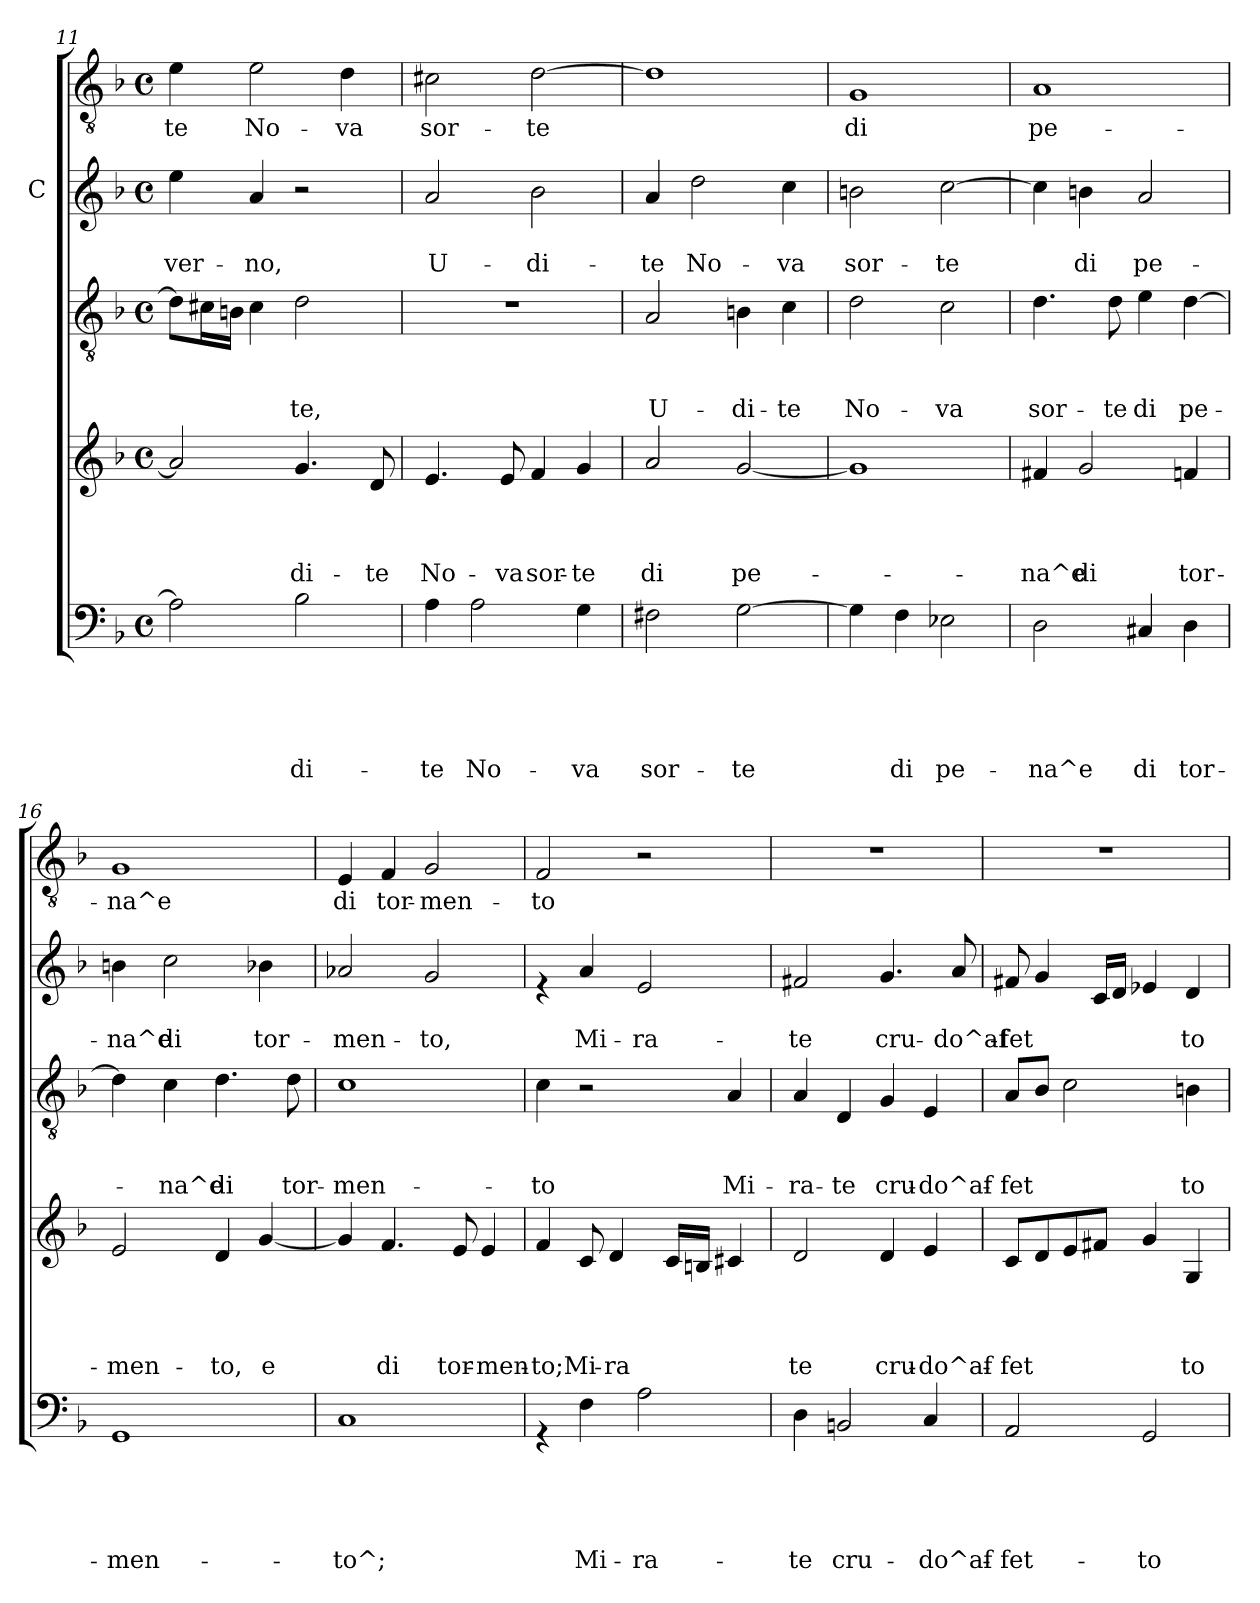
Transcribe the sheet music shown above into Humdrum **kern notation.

**kern	**text	**text	**text	**text	**text	**kern	**text	**text	**text	**text	**kern	**text	**text	**text	**kern	**text	**text	**kern	**text
*part5	*part5	*part5	*part5	*part5	*part5	*part4	*part4	*part4	*part4	*part4	*part3	*part3	*part3	*part3	*part2	*part2	*part2	*part1	*part1
*staff5	*staff5	*staff5	*staff5	*staff5	*staff5	*staff4	*staff4	*staff4	*staff4	*staff4	*staff3	*staff3	*staff3	*staff3	*staff2	*staff2	*staff2	*staff1	*staff1
*	*	*	*	*	*	*	*	*	*	*	*	*	*	*	*I"C	*	*	*	*
!!LO:LB:g=z
*clefF4	*	*	*	*	*	*clefG2	*	*	*	*	*clefGv2	*	*	*	*clefG2	*	*	*clefGv2	*
*k[b-]	*	*	*	*	*	*k[b-]	*	*	*	*	*k[b-]	*	*	*	*k[b-]	*	*	*k[b-]	*
*F:	*	*	*	*	*	*F:	*	*	*	*	*F:	*	*	*	*F:	*	*	*F:	*
*M4/4	*	*	*	*	*	*M4/4	*	*	*	*	*M4/4	*	*	*	*M4/4	*	*	*M4/4	*
*met(c)	*	*	*	*	*	*met(c)	*	*	*	*	*met(c)	*	*	*	*met(c)	*	*	*met(c)	*
=11	=11	=11	=11	=11	=11	=11	=11	=11	=11	=11	=11	=11	=11	=11	=11	=11	=11	=11	=11
!	!	!	!	!	!	!	!	!	!	!	!	!	!	!	!	!	!LO:LY:b	!	!LO:LY:b
2A\]	.	.	.	.	.	2a/]	.	.	.	.	8d\L]	.	.	.	4ee\	.	-ver-	4e\	-te
.	.	.	.	.	.	.	.	.	.	.	16c#X\L	.	.	.	.	.	.	.	.
.	.	.	.	.	.	.	.	.	.	.	16Bn\JJ	.	.	.	.	.	.	.	.
!	!	!	!	!	!	!	!	!	!	!	!	!	!	!	!	!	!LO:LY:b	!	!LO:LY:b
.	.	.	.	.	.	.	.	.	.	.	4c#\	.	.	.	4a/	.	-no,	2e\	No-
!	!	!	!	!	!LO:LY:b	!	!	!	!	!LO:LY:b	!	!	!	!LO:LY:b	!	!	!	!	!
2B-\	.	.	.	.	-di-	4.g/	.	.	.	-di-	2d\	.	.	te,	2r	.	.	.	.
!	!	!	!	!	!	!	!	!	!	!	!	!	!	!	!	!	!	!	!LO:LY:b
.	.	.	.	.	.	.	.	.	.	.	.	.	.	.	.	.	.	4d\	-va
!	!	!	!	!	!	!	!	!	!	!LO:LY:b	!	!	!	!	!	!	!	!	!
.	.	.	.	.	.	8d/	.	.	.	-te	.	.	.	.	.	.	.	.	.
=12	=12	=12	=12	=12	=12	=12	=12	=12	=12	=12	=12	=12	=12	=12	=12	=12	=12	=12	=12
!	!	!	!	!	!LO:LY:b	!	!	!	!	!LO:LY:b	!	!	!	!	!	!	!LO:LY:b	!	!LO:LY:b
4A\	.	.	.	.	-te	4.e/	.	.	.	No-	1r	.	.	.	2a/	.	U-	2c#X\	sor-
!	!	!	!	!	!LO:LY:b	!	!	!	!	!	!	!	!	!	!	!	!	!	!
2A\	.	.	.	.	No-	.	.	.	.	.	.	.	.	.	.	.	.	.	.
!	!	!	!	!	!	!	!	!	!	!LO:LY:b	!	!	!	!	!	!	!	!	!
.	.	.	.	.	.	8e/	.	.	.	-va	.	.	.	.	.	.	.	.	.
!	!	!	!	!	!	!	!	!	!	!LO:LY:b	!	!	!	!	!	!	!LO:LY:b	!	!LO:LY:b
.	.	.	.	.	.	4f/	.	.	.	sor-	.	.	.	.	2b-\	.	-di-	[>2d\	-te
!	!	!	!	!	!LO:LY:b	!	!	!	!	!LO:LY:b	!	!	!	!	!	!	!	!	!
4G\	.	.	.	.	-va	4g/	.	.	.	-te	.	.	.	.	.	.	.	.	.
=13	=13	=13	=13	=13	=13	=13	=13	=13	=13	=13	=13	=13	=13	=13	=13	=13	=13	=13	=13
!	!	!	!	!	!LO:LY:b	!	!	!	!	!LO:LY:b	!	!	!	!LO:LY:b	!	!	!LO:LY:b	!	!
2F#X\	.	.	.	.	sor-	2a/	.	.	.	di	2A/	.	.	U-	4a/	.	-te	1d]	.
!	!	!	!	!	!	!	!	!	!	!	!	!	!	!	!	!	!LO:LY:b	!	!
.	.	.	.	.	.	.	.	.	.	.	.	.	.	.	2dd\	.	No-	.	.
!	!	!	!	!	!LO:LY:b	!	!	!	!	!LO:LY:b	!	!	!	!LO:LY:b	!	!	!	!	!
[>2G\	.	.	.	.	-te	[<2g/	.	.	.	pe-	4Bn\	.	.	-di-	.	.	.	.	.
!	!	!	!	!	!	!	!	!	!	!	!	!	!	!LO:LY:b	!	!	!LO:LY:b	!	!
.	.	.	.	.	.	.	.	.	.	.	4c\	.	.	-te	4cc\	.	-va	.	.
=14	=14	=14	=14	=14	=14	=14	=14	=14	=14	=14	=14	=14	=14	=14	=14	=14	=14	=14	=14
!	!	!	!	!	!	!	!	!	!	!	!	!	!	!LO:LY:b	!	!	!LO:LY:b	!	!LO:LY:b
4G\]	.	.	.	.	.	1g]	.	.	.	.	2d\	.	.	No-	2bn\	.	sor-	1G	di
!	!	!	!	!	!LO:LY:b	!	!	!	!	!	!	!	!	!	!	!	!	!	!
4F\	.	.	.	.	di	.	.	.	.	.	.	.	.	.	.	.	.	.	.
!	!	!	!	!	!LO:LY:b	!	!	!	!	!	!	!	!	!LO:LY:b	!	!	!LO:LY:b	!	!
2E-X\	.	.	.	.	pe-	.	.	.	.	.	2c\	.	.	-va	[>2cc\	.	-te	.	.
=15	=15	=15	=15	=15	=15	=15	=15	=15	=15	=15	=15	=15	=15	=15	=15	=15	=15	=15	=15
!	!	!	!	!	!LO:LY:b	!	!	!	!	!LO:LY:b	!	!	!	!LO:LY:b	!	!	!	!	!LO:LY:b
2D\	.	.	.	.	-na^e	4f#X/	.	.	.	-na^e	4.d\	.	.	sor-	4cc\]	.	.	1A	pe-
!	!	!	!	!	!	!	!	!	!	!LO:LY:b	!	!	!	!	!	!	!LO:LY:b	!	!
.	.	.	.	.	.	2g/	.	.	.	di	.	.	.	.	4bn\	.	di	.	.
!	!	!	!	!	!	!	!	!	!	!	!	!	!	!LO:LY:b	!	!	!	!	!
.	.	.	.	.	.	.	.	.	.	.	8d\	.	.	-te	.	.	.	.	.
!	!	!	!	!	!LO:LY:b	!	!	!	!	!	!	!	!	!LO:LY:b	!	!	!LO:LY:b	!	!
4C#X/	.	.	.	.	di	.	.	.	.	.	4e\	.	.	di	2a/	.	pe-	.	.
!	!	!	!	!	!LO:LY:b	!	!	!	!	!LO:LY:b	!	!	!	!LO:LY:b	!	!	!	!	!
4D\	.	.	.	.	tor-	4fn/	.	.	.	tor-	[>4d\	.	.	pe-	.	.	.	.	.
!!LO:PB:g=z
=16	=16	=16	=16	=16	=16	=16	=16	=16	=16	=16	=16	=16	=16	=16	=16	=16	=16	=16	=16
!	!	!	!	!	!LO:LY:b	!	!	!	!	!LO:LY:b	!	!	!	!	!	!	!LO:LY:b	!	!LO:LY:b
1GG	.	.	.	.	-men-	2e/	.	.	.	-men-	4d\]	.	.	.	4bn\	.	-na^e	1G	-na^e
!	!	!	!	!	!	!	!	!	!	!	!	!	!	!LO:LY:b	!	!	!LO:LY:b	!	!
.	.	.	.	.	.	.	.	.	.	.	4c\	.	.	-na^e	2cc\	.	di	.	.
!	!	!	!	!	!	!	!	!	!	!LO:LY:b	!	!	!	!LO:LY:b	!	!	!	!	!
.	.	.	.	.	.	4d/	.	.	.	-to,	4.d\	.	.	di	.	.	.	.	.
!	!	!	!	!	!	!	!	!	!	!LO:LY:b	!	!	!	!	!	!	!LO:LY:b	!	!
.	.	.	.	.	.	[<4g/	.	.	.	e	.	.	.	.	4b-X\	.	tor-	.	.
!	!	!	!	!	!	!	!	!	!	!	!	!	!	!LO:LY:b	!	!	!	!	!
.	.	.	.	.	.	.	.	.	.	.	8d\	.	.	tor-	.	.	.	.	.
=17	=17	=17	=17	=17	=17	=17	=17	=17	=17	=17	=17	=17	=17	=17	=17	=17	=17	=17	=17
!	!	!	!	!	!LO:LY:b	!	!	!	!	!	!	!	!	!LO:LY:b	!	!	!LO:LY:b	!	!LO:LY:b
1C	.	.	.	.	-to^;	4g/]	.	.	.	.	1c	.	.	-men-	2a-X/	.	-men-	4E/	di
!	!	!	!	!	!	!	!	!	!	!LO:LY:b	!	!	!	!	!	!	!	!	!LO:LY:b
.	.	.	.	.	.	4.f/	.	.	.	di	.	.	.	.	.	.	.	4F/	tor-
!	!	!	!	!	!	!	!	!	!	!	!	!	!	!	!	!	!LO:LY:b	!	!LO:LY:b
.	.	.	.	.	.	.	.	.	.	.	.	.	.	.	2g/	.	-to,	2G/	-men-
!	!	!	!	!	!	!	!	!	!	!LO:LY:b	!	!	!	!	!	!	!	!	!
.	.	.	.	.	.	8e/	.	.	.	tor-	.	.	.	.	.	.	.	.	.
!	!	!	!	!	!	!	!	!	!	!LO:LY:b	!	!	!	!	!	!	!	!	!
.	.	.	.	.	.	4e/	.	.	.	-men-	.	.	.	.	.	.	.	.	.
=18	=18	=18	=18	=18	=18	=18	=18	=18	=18	=18	=18	=18	=18	=18	=18	=18	=18	=18	=18
!	!	!	!	!	!	!	!	!	!	!LO:LY:b	!	!	!	!LO:LY:b	!	!	!	!	!LO:LY:b
4rGG	.	.	.	.	.	4f/	.	.	.	-to;	4c\	.	.	-to	4re	.	.	2F/	-to
!	!	!	!	!	!LO:LY:b	!	!	!	!	!LO:LY:b	!	!	!	!	!	!	!LO:LY:b	!	!
4F\	.	.	.	.	Mi-	8c/	.	.	.	Mi-	2r	.	.	.	4a/	.	Mi-	.	.
!	!	!	!	!	!	!	!	!	!	!LO:LY:b	!	!	!	!	!	!	!	!	!
.	.	.	.	.	.	4d/	.	.	.	-ra	.	.	.	.	.	.	.	.	.
!	!	!	!	!	!LO:LY:b	!	!	!	!	!	!	!	!	!	!	!	!LO:LY:b	!	!
2A\	.	.	.	.	-ra-	.	.	.	.	.	.	.	.	.	2e/	.	-ra-	2r	.
.	.	.	.	.	.	16c/LL	.	.	.	.	.	.	.	.	.	.	.	.	.
.	.	.	.	.	.	16Bn/JJ	.	.	.	.	.	.	.	.	.	.	.	.	.
!	!	!	!	!	!	!	!	!	!	!	!	!	!	!LO:LY:b	!	!	!	!	!
.	.	.	.	.	.	4c#X/	.	.	.	.	4A/	.	.	Mi-	.	.	.	.	.
=19	=19	=19	=19	=19	=19	=19	=19	=19	=19	=19	=19	=19	=19	=19	=19	=19	=19	=19	=19
!	!	!	!	!	!LO:LY:b	!	!	!	!	!LO:LY:b	!	!	!	!LO:LY:b	!	!	!LO:LY:b	!	!
4D\	.	.	.	.	-te	2d/	.	.	.	te	4A/	.	.	-ra-	2f#X/	.	-te	1r	.
!	!	!	!	!	!LO:LY:b	!	!	!	!	!	!	!	!	!LO:LY:b	!	!	!	!	!
2BBn/	.	.	.	.	cru-	.	.	.	.	.	4D/	.	.	-te	.	.	.	.	.
!	!	!	!	!	!	!	!	!	!	!LO:LY:b	!	!	!	!LO:LY:b	!	!	!LO:LY:b	!	!
.	.	.	.	.	.	4d/	.	.	.	cru-	4G/	.	.	cru-	4.g/	.	cru-	.	.
!	!	!	!	!	!LO:LY:b	!	!	!	!	!LO:LY:b	!	!	!	!LO:LY:b	!	!	!	!	!
4C/	.	.	.	.	-do^af-	4e/	.	.	.	-do^af-	4E/	.	.	-do^af-	.	.	.	.	.
!	!	!	!	!	!	!	!	!	!	!	!	!	!	!	!	!	!LO:LY:b	!	!
.	.	.	.	.	.	.	.	.	.	.	.	.	.	.	8a/	.	-do^af-	.	.
!!LO:LB:g=z
=20	=20	=20	=20	=20	=20	=20	=20	=20	=20	=20	=20	=20	=20	=20	=20	=20	=20	=20	=20
!	!	!	!	!	!LO:LY:b	!	!	!	!	!LO:LY:b	!	!	!	!LO:LY:b	!	!	!LO:LY:b	!	!
2AA/	.	.	.	.	-fet-	8c/L	.	.	.	-fet	8A/L	.	.	-fet	8f#X/	.	-fet	1r	.
.	.	.	.	.	.	8d/	.	.	.	.	8B-/J	.	.	.	4g/	.	.	.	.
.	.	.	.	.	.	8e/	.	.	.	.	2c\	.	.	.	.	.	.	.	.
.	.	.	.	.	.	8f#X/J	.	.	.	.	.	.	.	.	16c/LL	.	.	.	.
.	.	.	.	.	.	.	.	.	.	.	.	.	.	.	16d/JJ	.	.	.	.
!	!	!	!	!	!LO:LY:b	!	!	!	!	!	!	!	!	!	!	!	!	!	!
2GG/	.	.	.	.	-to	4g/	.	.	.	.	.	.	.	.	4e-X/	.	.	.	.
!	!	!	!	!	!	!	!	!	!	!LO:LY:b	!	!	!	!LO:LY:b	!	!	!LO:LY:b	!	!
.	.	.	.	.	.	4G/	.	.	.	to	4Bn\	.	.	to	4d/	.	to	.	.
=	=	=	=	=	=	=	=	=	=	=	=	=	=	=	=	=	=	=	=
*-	*-	*-	*-	*-	*-	*-	*-	*-	*-	*-	*-	*-	*-	*-	*-	*-	*-	*-	*-
